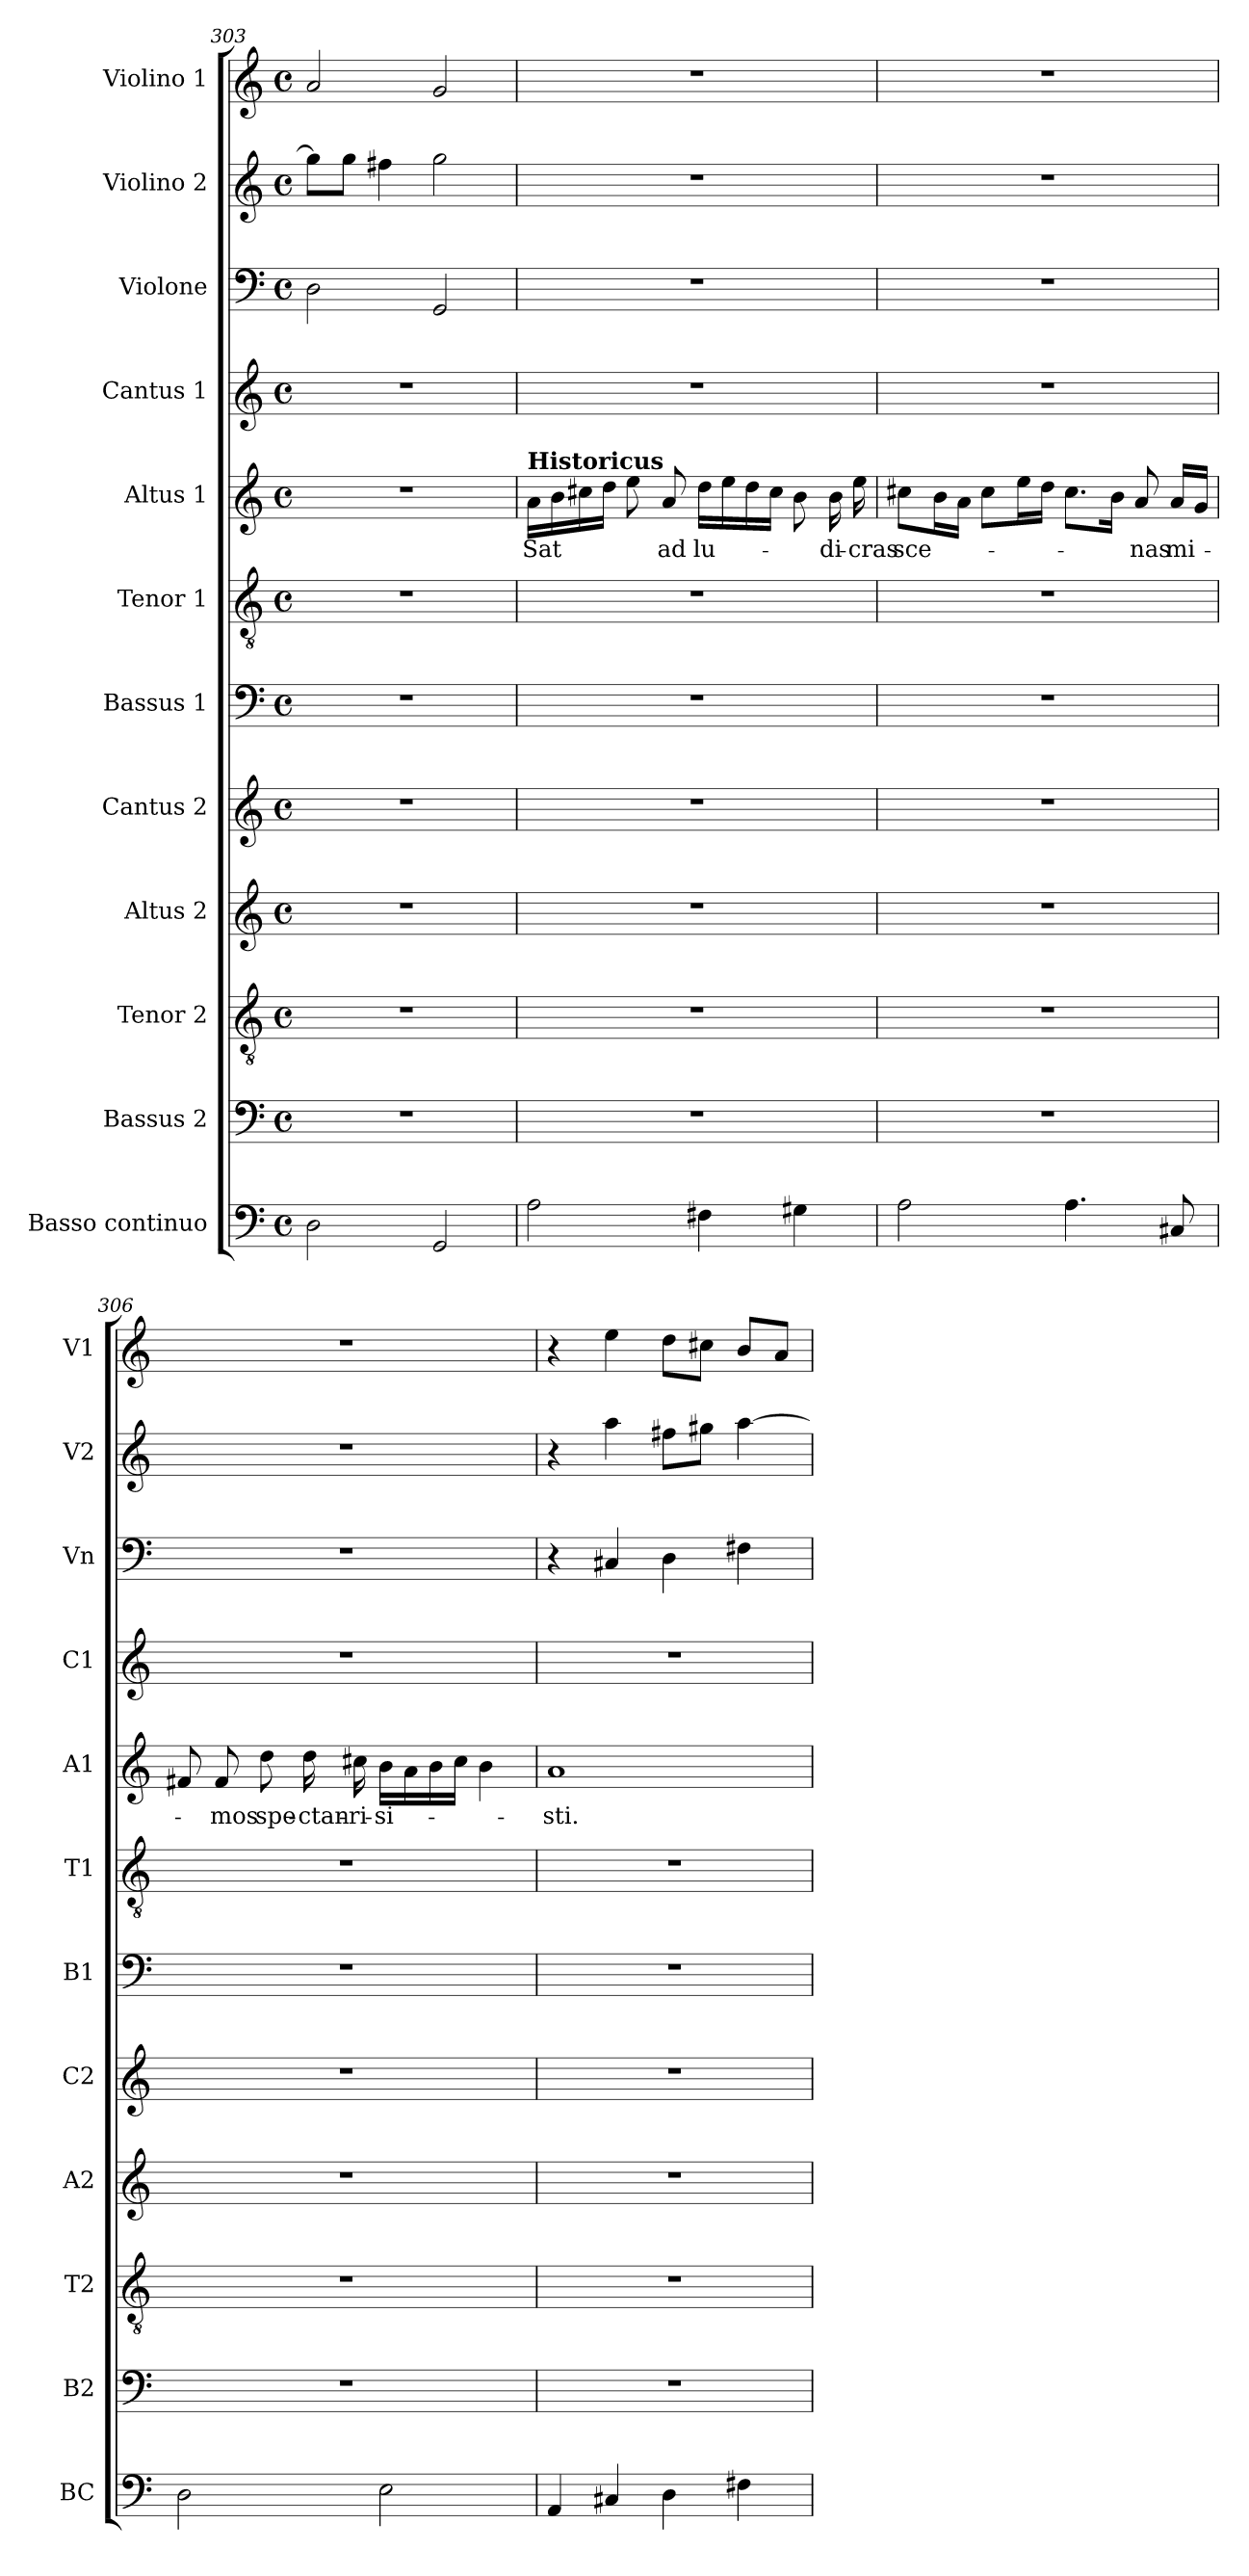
**kern	**kern	**kern	**kern	**kern	**kern	**kern	**kern	**text	**kern	**kern	**kern	**kern
*part12	*part11	*part10	*part9	*part8	*part7	*part6	*part5	*part5	*part4	*part3	*part2	*part1
*staff12	*staff11	*staff10	*staff9	*staff8	*staff7	*staff6	*staff5	*staff5	*staff4	*staff3	*staff2	*staff1
*I"Basso continuo	*I"Bassus 2	*I"Tenor 2	*I"Altus 2	*I"Cantus 2	*I"Bassus 1	*I"Tenor 1	*I"Altus 1	*	*I"Cantus 1	*I"Violone	*I"Violino 2	*I"Violino 1
*I'BC	*I'B2	*I'T2	*I'A2	*I'C2	*I'B1	*I'T1	*I'A1	*	*I'C1	*I'Vn	*I'V2	*I'V1
*clefF4	*clefF4	*clefGv2	*clefG2	*clefG2	*clefF4	*clefGv2	*clefG2	*	*clefG2	*clefF4	*clefG2	*clefG2
*ITrd7c12	*	*	*	*	*	*	*	*	*	*ITrd7c12	*	*
*k[]	*k[]	*k[]	*k[]	*k[]	*k[]	*k[]	*k[]	*	*k[]	*k[]	*k[]	*k[]
*C:	*C:	*C:	*C:	*C:	*C:	*C:	*C:	*	*C:	*C:	*C:	*C:
*M4/4	*M4/4	*M4/4	*M4/4	*M4/4	*M4/4	*M4/4	*M4/4	*	*M4/4	*M4/4	*M4/4	*M4/4
*met(c)	*met(c)	*met(c)	*met(c)	*met(c)	*met(c)	*met(c)	*met(c)	*	*met(c)	*met(c)	*met(c)	*met(c)
=303	=303	=303	=303	=303	=303	=303	=303	=303	=303	=303	=303	=303
2DD\	1r	1r	1r	1r	1r	1r	1r	.	1r	2DD\	8gg\L]	2a/
.	.	.	.	.	.	.	.	.	.	.	8gg\J	.
.	.	.	.	.	.	.	.	.	.	.	4ff#X\	.
2GGG/	.	.	.	.	.	.	.	.	.	2GGG/	2gg\	2g/
!!LO:LB:g=z
=304	=304	=304	=304	=304	=304	=304	=304	=304	=304	=304	=304	=304
!	!	!	!	!	!	!	!LO:TX:a:B:t=Historicus	!	!	!	!	!
!	!	!	!	!	!	!	!	!LO:LY:b	!	!	!	!
2AA\	1r	1r	1r	1r	1r	1r	16a\LL	Sat	1r	1r	1r	1r
.	.	.	.	.	.	.	16b\	.	.	.	.	.
.	.	.	.	.	.	.	16cc#X\	.	.	.	.	.
.	.	.	.	.	.	.	16dd\JJ	.	.	.	.	.
.	.	.	.	.	.	.	8ee\	.	.	.	.	.
!	!	!	!	!	!	!	!	!LO:LY:b	!	!	!	!
.	.	.	.	.	.	.	8a/	ad	.	.	.	.
!	!	!	!	!	!	!	!	!LO:LY:b	!	!	!	!
4FF#X\	.	.	.	.	.	.	16dd\LL	lu-	.	.	.	.
.	.	.	.	.	.	.	16ee\	.	.	.	.	.
.	.	.	.	.	.	.	16dd\	.	.	.	.	.
.	.	.	.	.	.	.	16cc#\JJ	.	.	.	.	.
4GG#X\	.	.	.	.	.	.	8b\	.	.	.	.	.
!	!	!	!	!	!	!	!	!LO:LY:b	!	!	!	!
.	.	.	.	.	.	.	16b\	-di-	.	.	.	.
!	!	!	!	!	!	!	!	!LO:LY:b	!	!	!	!
.	.	.	.	.	.	.	16ee\	-cras	.	.	.	.
=305	=305	=305	=305	=305	=305	=305	=305	=305	=305	=305	=305	=305
!	!	!	!	!	!	!	!	!LO:LY:b	!	!	!	!
2AA\	1r	1r	1r	1r	1r	1r	8cc#X\L	sce-	1r	1r	1r	1r
.	.	.	.	.	.	.	16b\L	.	.	.	.	.
.	.	.	.	.	.	.	16a\JJ	.	.	.	.	.
.	.	.	.	.	.	.	8cc#\L	.	.	.	.	.
.	.	.	.	.	.	.	16ee\L	.	.	.	.	.
.	.	.	.	.	.	.	16dd\JJ	.	.	.	.	.
4.AA\	.	.	.	.	.	.	8.cc#\L	.	.	.	.	.
.	.	.	.	.	.	.	16b\Jk	.	.	.	.	.
!	!	!	!	!	!	!	!	!LO:LY:b	!	!	!	!
.	.	.	.	.	.	.	8a/	-nas	.	.	.	.
!	!	!	!	!	!	!	!	!LO:LY:b	!	!	!	!
8CC#X/	.	.	.	.	.	.	16a/LL	mi-	.	.	.	.
.	.	.	.	.	.	.	16g/JJ	.	.	.	.	.
=306	=306	=306	=306	=306	=306	=306	=306	=306	=306	=306	=306	=306
2DD\	1r	1r	1r	1r	1r	1r	8f#X/	.	1r	1r	1r	1r
!	!	!	!	!	!	!	!	!LO:LY:b	!	!	!	!
.	.	.	.	.	.	.	8f#/	-mos	.	.	.	.
!	!	!	!	!	!	!	!	!LO:LY:b	!	!	!	!
.	.	.	.	.	.	.	8dd\	spe-	.	.	.	.
!	!	!	!	!	!	!	!	!LO:LY:b	!	!	!	!
.	.	.	.	.	.	.	16dd\	-ctan-	.	.	.	.
!	!	!	!	!	!	!	!	!LO:LY:b	!	!	!	!
.	.	.	.	.	.	.	16cc#X\	-ri-	.	.	.	.
!	!	!	!	!	!	!	!	!LO:LY:b	!	!	!	!
2EE\	.	.	.	.	.	.	16b\LL	-si-	.	.	.	.
.	.	.	.	.	.	.	16a\	.	.	.	.	.
.	.	.	.	.	.	.	16b\	.	.	.	.	.
.	.	.	.	.	.	.	16cc#\JJ	.	.	.	.	.
.	.	.	.	.	.	.	4b\	.	.	.	.	.
=307	=307	=307	=307	=307	=307	=307	=307	=307	=307	=307	=307	=307
!	!	!	!	!	!	!	!	!LO:LY:b	!	!	!	!
4AAA/	1r	1r	1r	1r	1r	1r	1a	-sti.	1r	4r	4r	4r
4CC#X/	.	.	.	.	.	.	.	.	.	4CC#X/	4aa\	4ee\
4DD\	.	.	.	.	.	.	.	.	.	4DD\	8ff#X\L	8dd\L
.	.	.	.	.	.	.	.	.	.	.	8gg#X\J	8cc#X\J
4FF#X\	.	.	.	.	.	.	.	.	.	4FF#X\	[4aa\	8b/L
.	.	.	.	.	.	.	.	.	.	.	.	8a/J
=	=	=	=	=	=	=	=	=	=	=	=	=
*-	*-	*-	*-	*-	*-	*-	*-	*-	*-	*-	*-	*-
